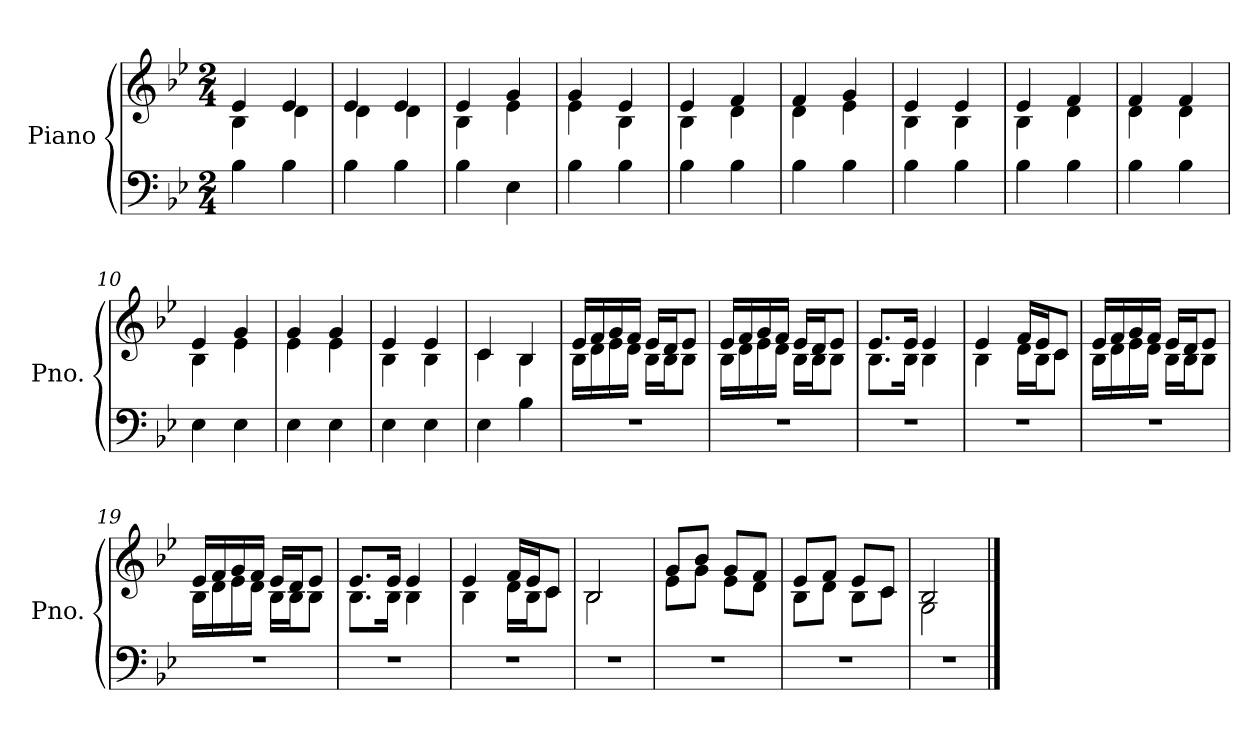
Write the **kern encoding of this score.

**kern	**kern
*part1	*part1
*staff2	*staff1
*I"Piano	*
*I'Pno.	*
*clefF4	*clefG2
*k[b-e-]	*k[b-e-]
*M2/4	*M2/4
*MM120	*MM120
=1	=1
*	*^
4B-\	4e-/	4B-\
4B-\	4e-/	4d\
=2	=2	=2
4B-\	4e-/	4d\
4B-\	4e-/	4d\
=3	=3	=3
4B-\	4e-/	4B-\
4E-\	4g/	4e-\
=4	=4	=4
4B-\	4g/	4e-\
4B-\	4e-/	4B-\
=5	=5	=5
4B-\	4e-/	4B-\
4B-\	4f/	4d\
=6	=6	=6
4B-\	4f/	4d\
4B-\	4g/	4e-\
=7	=7	=7
4B-\	4e-/	4B-\
4B-\	4e-/	4B-\
=8	=8	=8
4B-\	4e-/	4B-\
4B-\	4f/	4d\
=9	=9	=9
4B-\	4f/	4d\
4B-\	4f/	4d\
=10	=10	=10
4E-\	4e-/	4B-\
4E-\	4g/	4e-\
=11	=11	=11
4E-\	4g/	4e-\
4E-\	4g/	4e-\
=12	=12	=12
4E-\	4e-/	4B-\
4E-\	4e-/	4B-\
=13	=13	=13
4E-\	4c/	4c\
4B-\	4B-/	4B-\
!!LO:LB:g=z	!!
=14	=14	=14
*	*MM60	*
2r	16e-/LL	16B-\LL
.	16f/	16d\
.	16g/	16e-\
.	16f/JJ	16d\JJ
.	16e-/LL	16B-\LL
.	16d/J	16B-\J
.	8e-/J	8B-\J
=15	=15	=15
2r	16e-/LL	16B-\LL
.	16f/	16d\
.	16g/	16e-\
.	16f/JJ	16d\JJ
.	16e-/LL	16B-\LL
.	16d/J	16B-\J
.	8e-/J	8B-\J
=16	=16	=16
2r	8.e-/L	8.B-\L
.	16e-/Jk	16B-\Jk
.	4e-/	4B-\
=17	=17	=17
2r	4e-/	4B-\
.	16f/LL	16d\LL
.	16e-/J	16B-\J
.	8c/J	8c\J
=18	=18	=18
2r	16e-/LL	16B-\LL
.	16f/	16d\
.	16g/	16e-\
.	16f/JJ	16d\JJ
.	16e-/LL	16B-\LL
.	16d/J	16B-\J
.	8e-/J	8B-\J
=19	=19	=19
2r	16e-/LL	16B-\LL
.	16f/	16d\
.	16g/	16e-\
.	16f/JJ	16d\JJ
.	16e-/LL	16B-\LL
.	16d/J	16B-\J
.	8e-/J	8B-\J
=20	=20	=20
2r	8.e-/L	8.B-\L
.	16e-/Jk	16B-\Jk
.	4e-/	4B-\
!!LO:LB:g=z	!!
=21	=21	=21
2r	4e-/	4B-\
.	16f/LL	16d\LL
.	16e-/J	16B-\J
.	8c/J	8c\J
=22	=22	=22
2r	2B-/	2B-\
=23	=23	=23
2r	8g/L	8e-\L
.	8b-/J	8g\J
.	8g/L	8e-\L
.	8f/J	8d\J
=24	=24	=24
2r	8e-/L	8B-\L
.	8f/J	8d\J
.	8e-/L	8B-\L
.	8c/J	8c\J
=25	=25	=25
2r	2B-/	2G\
*	*v	*v
==	==
*-	*-
